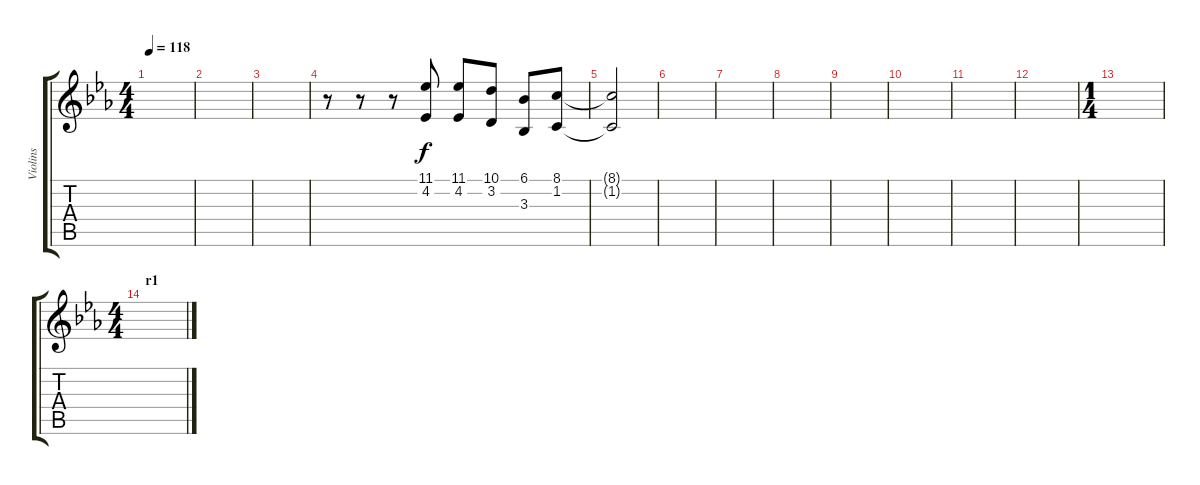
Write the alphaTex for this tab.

\track ("Violins" "Violins") {instrument violin}
\staff {score tabs}
\tuning (E4 B3 G3 D3 A2 E2) {hide}
\ts (4 4)
\tempo 118
\clef g2
\ks cminor
|
|
|
r.8 r.8 r.8 (11.1 4.2).8 (11.1 4.2).8 (10.1 3.2).8 (6.1 3.3).8 (8.1 1.2).8 |
(8.1{t} 1.2{t}).2 |
|
|
|
|
|
|
|
\ts (1 4)
|
\ts (4 4)
\section ("" "r1")
